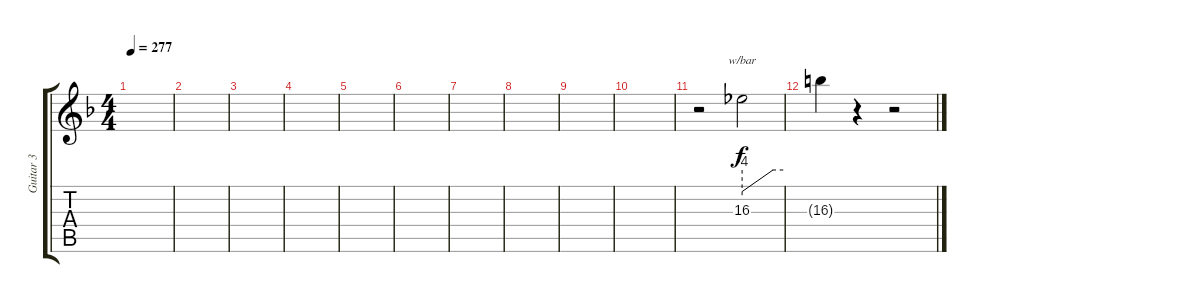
\track ("Guitar 3" "Guitar 3") {instrument distortionguitar}
\staff {score tabs}
\tuning (E4 B3 G3 D3 A2 D2) {hide}
\ts (4 4)
\tempo 277
\clef g2
\ks f
|
|
|
|
|
|
|
|
|
|
r.2 16.3.2{tbe (custom default 0 -16 45 0 60 0)} |
16.3{t}.4{dy f} r.4 r.2
